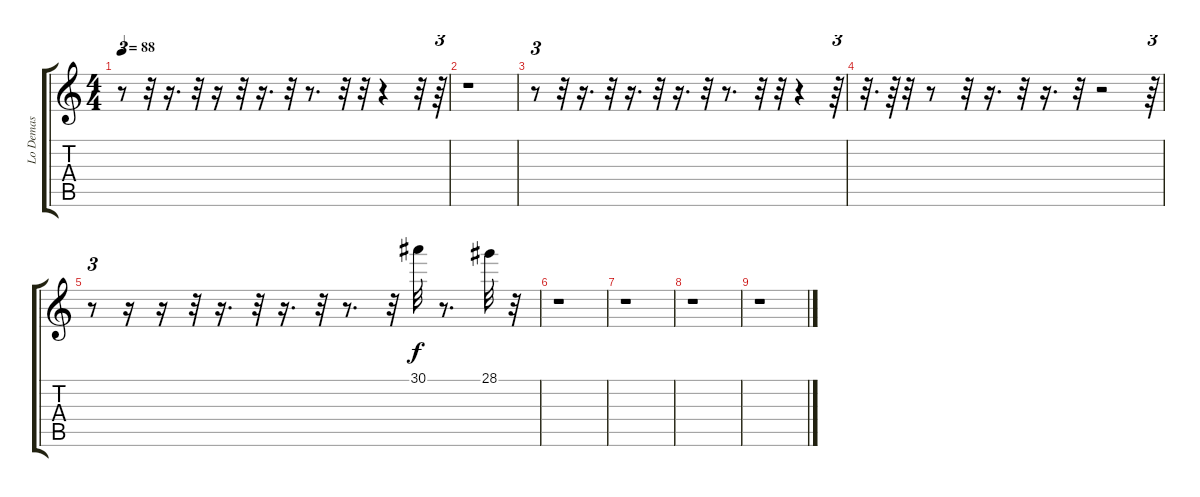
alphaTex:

\track ("Lo Demas" "Lo Demas") {instrument fx3crystal}
\staff {score tabs}
\tuning (E4 B3 G3 D3 A2 E2) {hide}
\ts (4 4)
\tempo 88
\clef g2
\ks c
r.8{tu (3 2) dy f} r.32 r.16{d} r.32 r.16 r.32 r.16{d} r.32 r.8{d} r.32 r.32 r.4 r.32 r.64{tu (3 2)} |
r.1 |
r.8{tu (3 2)} r.32 r.16{d} r.32 r.16{d} r.32 r.16{d} r.32 r.8{d} r.32 r.32 r.4 r.64{tu (3 2)} |
r.32{d} r.64 r.32 r.8 r.32 r.16{d} r.32 r.16{d} r.32 r.2 r.64{tu (3 2)} |
r.8{tu (3 2)} r.16 r.16 r.32 r.16{d} r.32 r.16{d} r.32 r.8{d} r.32 30.1.32 r.8{d} 28.1.32 r.32 |
r.1 |
r.1 |
r.1 |
r.1
